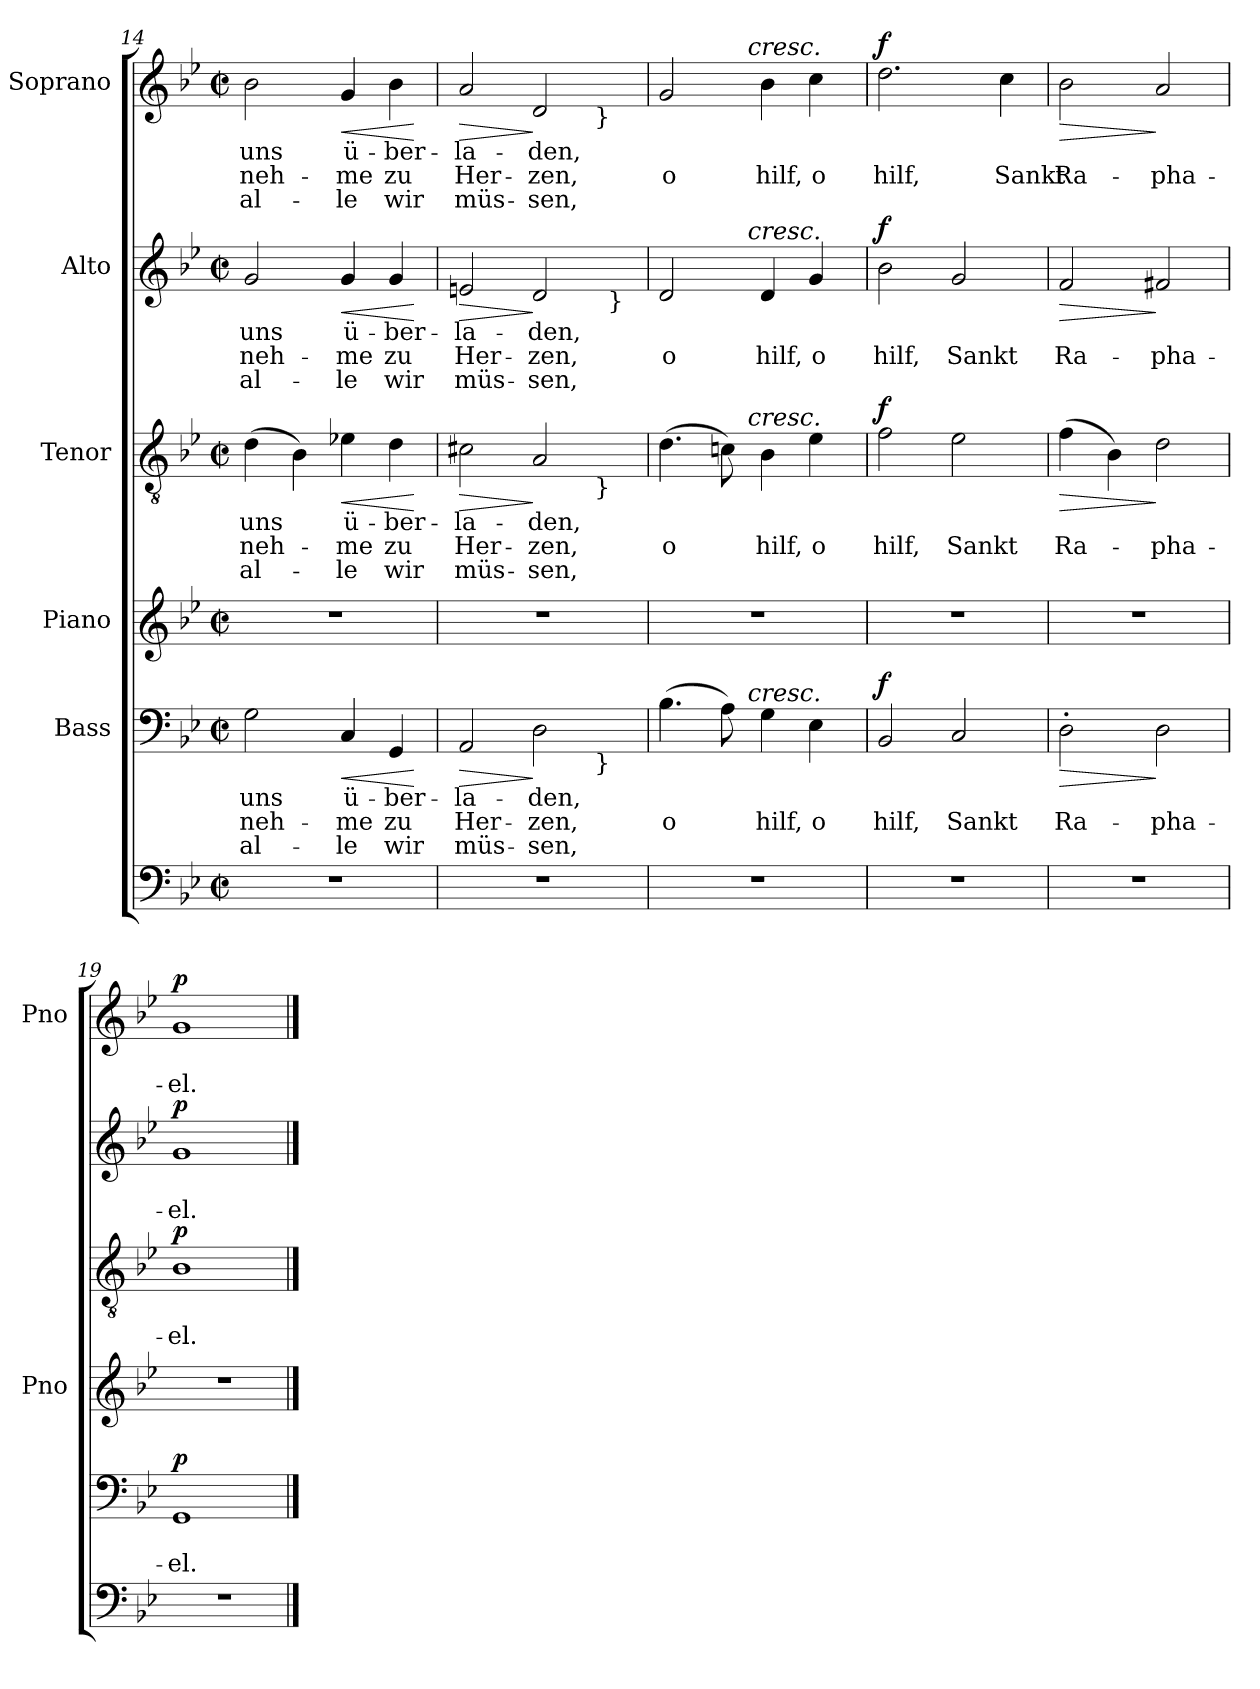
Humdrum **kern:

**kern	**kern	**text	**text	**text	**dynam	**kern	**kern	**text	**text	**text	**dynam	**kern	**text	**text	**text	**dynam	**kern	**text	**text	**text	**dynam
*part6	*part5	*part5	*part5	*part5	*part5	*part4	*part3	*part3	*part3	*part3	*part3	*part2	*part2	*part2	*part2	*part2	*part1	*part1	*part1	*part1	*part1
*staff6	*staff5	*staff5	*staff5	*staff5	*staff5	*staff4	*staff3	*staff3	*staff3	*staff3	*staff3	*staff2	*staff2	*staff2	*staff2	*staff2	*staff1	*staff1	*staff1	*staff1	*staff1
*	*I"Bass	*	*	*	*	*I"Piano	*I"Tenor	*	*	*	*	*I"Alto	*	*	*	*	*I"Soprano	*	*	*	*
*	*	*	*	*	*	*I'Pno	*	*	*	*	*	*	*	*	*	*	*I'Pno	*	*	*	*
*clefF4	*clefF4	*	*	*	*	*clefG2	*clefGv2	*	*	*	*	*clefG2	*	*	*	*	*clefG2	*	*	*	*
*k[b-e-]	*k[b-e-]	*	*	*	*	*k[b-e-]	*k[b-e-]	*	*	*	*	*k[b-e-]	*	*	*	*	*k[b-e-]	*	*	*	*
*g:	*g:	*	*	*	*	*g:	*g:	*	*	*	*	*g:	*	*	*	*	*g:	*	*	*	*
*M2/2	*M2/2	*	*	*	*	*M2/2	*M2/2	*	*	*	*	*M2/2	*	*	*	*	*M2/2	*	*	*	*
*met(c|)	*met(c|)	*	*	*	*	*met(c|)	*met(c|)	*	*	*	*	*met(c|)	*	*	*	*	*met(c|)	*	*	*	*
=14	=14	=14	=14	=14	=14	=14	=14	=14	=14	=14	=14	=14	=14	=14	=14	=14	=14	=14	=14	=14	=14
1r	2G\	uns	neh-	al-	.	1r	(4d\	uns	neh-	al-	.	2g/	uns	neh-	al-	.	2b-\	uns	neh-	al-	.
.	.	.	.	.	.	.	4B-\)	.	.	.	.	.	.	.	.	.	.	.	.	.	.
!	!	!	!	!	!LO:HP:b	!	!	!	!	!	!LO:HP:b	!	!	!	!	!LO:HP:b	!	!	!	!	!LO:HP:b
.	4C/	ü-	-me	-le	<	.	4e-X\	ü-	-me	-le	<	4g/	ü-	-me	-le	<	4g/	ü-	-me	-le	<
.	4GG/	-ber-	zu	wir	.	.	4d\	-ber-	zu	wir	.	4g/	-ber-	zu	wir	.	4b-\	-ber-	zu	wir	.
.	.	.	.	.	[	.	.	.	.	.	[	.	.	.	.	[	.	.	.	.	[
=15	=15	=15	=15	=15	=15	=15	=15	=15	=15	=15	=15	=15	=15	=15	=15	=15	=15	=15	=15	=15	=15
!	!	!	!	!	!LO:HP:b	!	!	!	!	!	!LO:HP:b	!	!	!	!	!LO:HP:b	!	!	!	!	!LO:HP:b
*	*^	*	*	*	*	*	*^	*	*	*	*	*^	*	*	*	*	*^	*	*	*	*
1r	2AA/	2ryy	-la-	Her-	müs-	>	1r	2c#X\	2ryy	-la-	Her-	müs-	>	2en/	2ryy	-la-	Her-	müs-	>	2a/	2ryy	-la-	Her-	müs-	>
.	2D\	4ryy	-den,	-zen,	-sen,	]	.	2A/	4ryy	-den,	-zen,	-sen,	]	2d/	4ryy	-den,	-zen,	-sen,	]	2d/	4ryy	-den,	-zen,	-sen,	]
.	.	32ryy	.	.	.	.	.	.	32ryy	.	.	.	.	.	16ryy	.	.	.	.	.	32ryy	.	.	.	.
!	!	!	!	!	!	!	!	!	!	!	!	!	!	!	!	!	!	!	!	!	!LO:TX:b:t=}	!	!	!	!
!	!	!	!	!	!	!	!	!	!LO:TX:b:t=}	!	!	!	!	!	!	!	!	!	!	!	!	!	!	!	!
!	!	!LO:TX:b:t=}	!	!	!	!	!	!	!	!	!	!	!	!	!	!	!	!	!	!	!	!	!	!	!
.	.	8..ryy	.	.	.	.	.	.	8..ryy	.	.	.	.	.	.	.	.	.	.	.	8..ryy	.	.	.	.
!	!	!	!	!	!	!	!	!	!	!	!	!	!	!	!LO:TX:b:t=}	!	!	!	!	!	!	!	!	!	!
.	.	.	.	.	.	.	.	.	.	.	.	.	.	.	8.ryy	.	.	.	.	.	.	.	.	.	.
=16	=16	=16	=16	=16	=16	=16	=16	=16	=16	=16	=16	=16	=16	=16	=16	=16	=16	=16	=16	=16	=16	=16	=16	=16	=16
1r	(4.B-\	4...ryy	.	o	.	.	1r	(4.d\	4...ryy	.	o	.	.	2d/	4...ryy	.	o	.	.	2g/	4...ryy	.	o	.	.
.	8A\)	.	.	.	.	.	.	8cn\)	.	.	.	.	.	.	.	.	.	.	.	.	.	.	.	.	.
!	!	!	!	!	!	!	!	!	!	!	!	!	!	!	!	!	!	!	!	!	!LO:TX:a:i:t=cresc.	!	!	!	!
!	!	!	!	!	!	!	!	!	!	!	!	!	!	!	!LO:TX:a:i:t=cresc.	!	!	!	!	!	!	!	!	!	!
!	!	!	!	!	!	!	!	!	!LO:TX:a:i:t=cresc.	!	!	!	!	!	!	!	!	!	!	!	!	!	!	!	!
!	!	!LO:TX:a:i:t=cresc.	!	!	!	!	!	!	!	!	!	!	!	!	!	!	!	!	!	!	!	!	!	!	!
.	.	2ryy	.	.	.	.	.	.	2ryy	.	.	.	.	.	2ryy	.	.	.	.	.	2ryy	.	.	.	.
.	4G\	.	.	hilf,	.	.	.	4B-\	.	.	hilf,	.	.	4d/	.	.	hilf,	.	.	4b-\	.	.	hilf,	.	.
.	4E-\	.	.	o	.	.	.	4e-\	.	.	o	.	.	4g/	.	.	o	.	.	4cc\	.	.	o	.	.
.	.	32ryy	.	.	.	.	.	.	32ryy	.	.	.	.	.	32ryy	.	.	.	.	.	32ryy	.	.	.	.
=17	=17	=17	=17	=17	=17	=17	=17	=17	=17	=17	=17	=17	=17	=17	=17	=17	=17	=17	=17	=17	=17	=17	=17	=17	=17
!	!	!	!	!	!	!LO:DY:a	!	!	!	!	!	!	!LO:DY:a	!	!	!	!	!	!LO:DY:a	!	!	!	!	!	!LO:DY:a
*	*	*	*	*	*	*	*	*v	*v	*	*	*	*	*	*	*	*	*	*	*v	*v	*	*	*	*
*	*v	*v	*	*	*	*	*	*	*	*	*	*	*v	*v	*	*	*	*	*	*	*	*	*
1r	2BB-/	.	hilf,	.	f	1r	2f\	.	hilf,	.	f	2b-\	.	hilf,	.	f	2.dd\	.	hilf,	.	f
.	2C/	.	Sankt	.	.	.	2e-\	.	Sankt	.	.	2g/	.	Sankt	.	.	.	.	.	.	.
.	.	.	.	.	.	.	.	.	.	.	.	.	.	.	.	.	4cc\	.	Sankt	.	.
=18	=18	=18	=18	=18	=18	=18	=18	=18	=18	=18	=18	=18	=18	=18	=18	=18	=18	=18	=18	=18	=18
!	!	!	!	!	!LO:HP:b	!	!	!	!	!	!LO:HP:b	!	!	!	!	!LO:HP:b	!	!	!	!	!LO:HP:b
1r	2D'>\	.	Ra-	.	>	1r	(4f\	.	Ra-	.	>	2f/	.	Ra-	.	>	2b-\	.	Ra-	.	>
.	.	.	.	.	.	.	4B-\)	.	.	.	.	.	.	.	.	.	.	.	.	.	.
.	2D\	.	-pha-	.	]	.	2d\	.	-pha-	.	]	2f#X/	.	-pha-	.	]	2a/	.	-pha-	.	]
=19	=19	=19	=19	=19	=19	=19	=19	=19	=19	=19	=19	=19	=19	=19	=19	=19	=19	=19	=19	=19	=19
!	!	!	!	!	!LO:DY:a	!	!	!	!	!	!LO:DY:a	!	!	!	!	!LO:DY:a	!	!	!	!	!LO:DY:a
1r	1GG	.	-el.	.	p	1r	1B-	.	-el.	.	p	1g	.	-el.	.	p	1g	.	-el.	.	p
==	==	==	==	==	==	==	==	==	==	==	==	==	==	==	==	==	==	==	==	==	==
*-	*-	*-	*-	*-	*-	*-	*-	*-	*-	*-	*-	*-	*-	*-	*-	*-	*-	*-	*-	*-	*-
